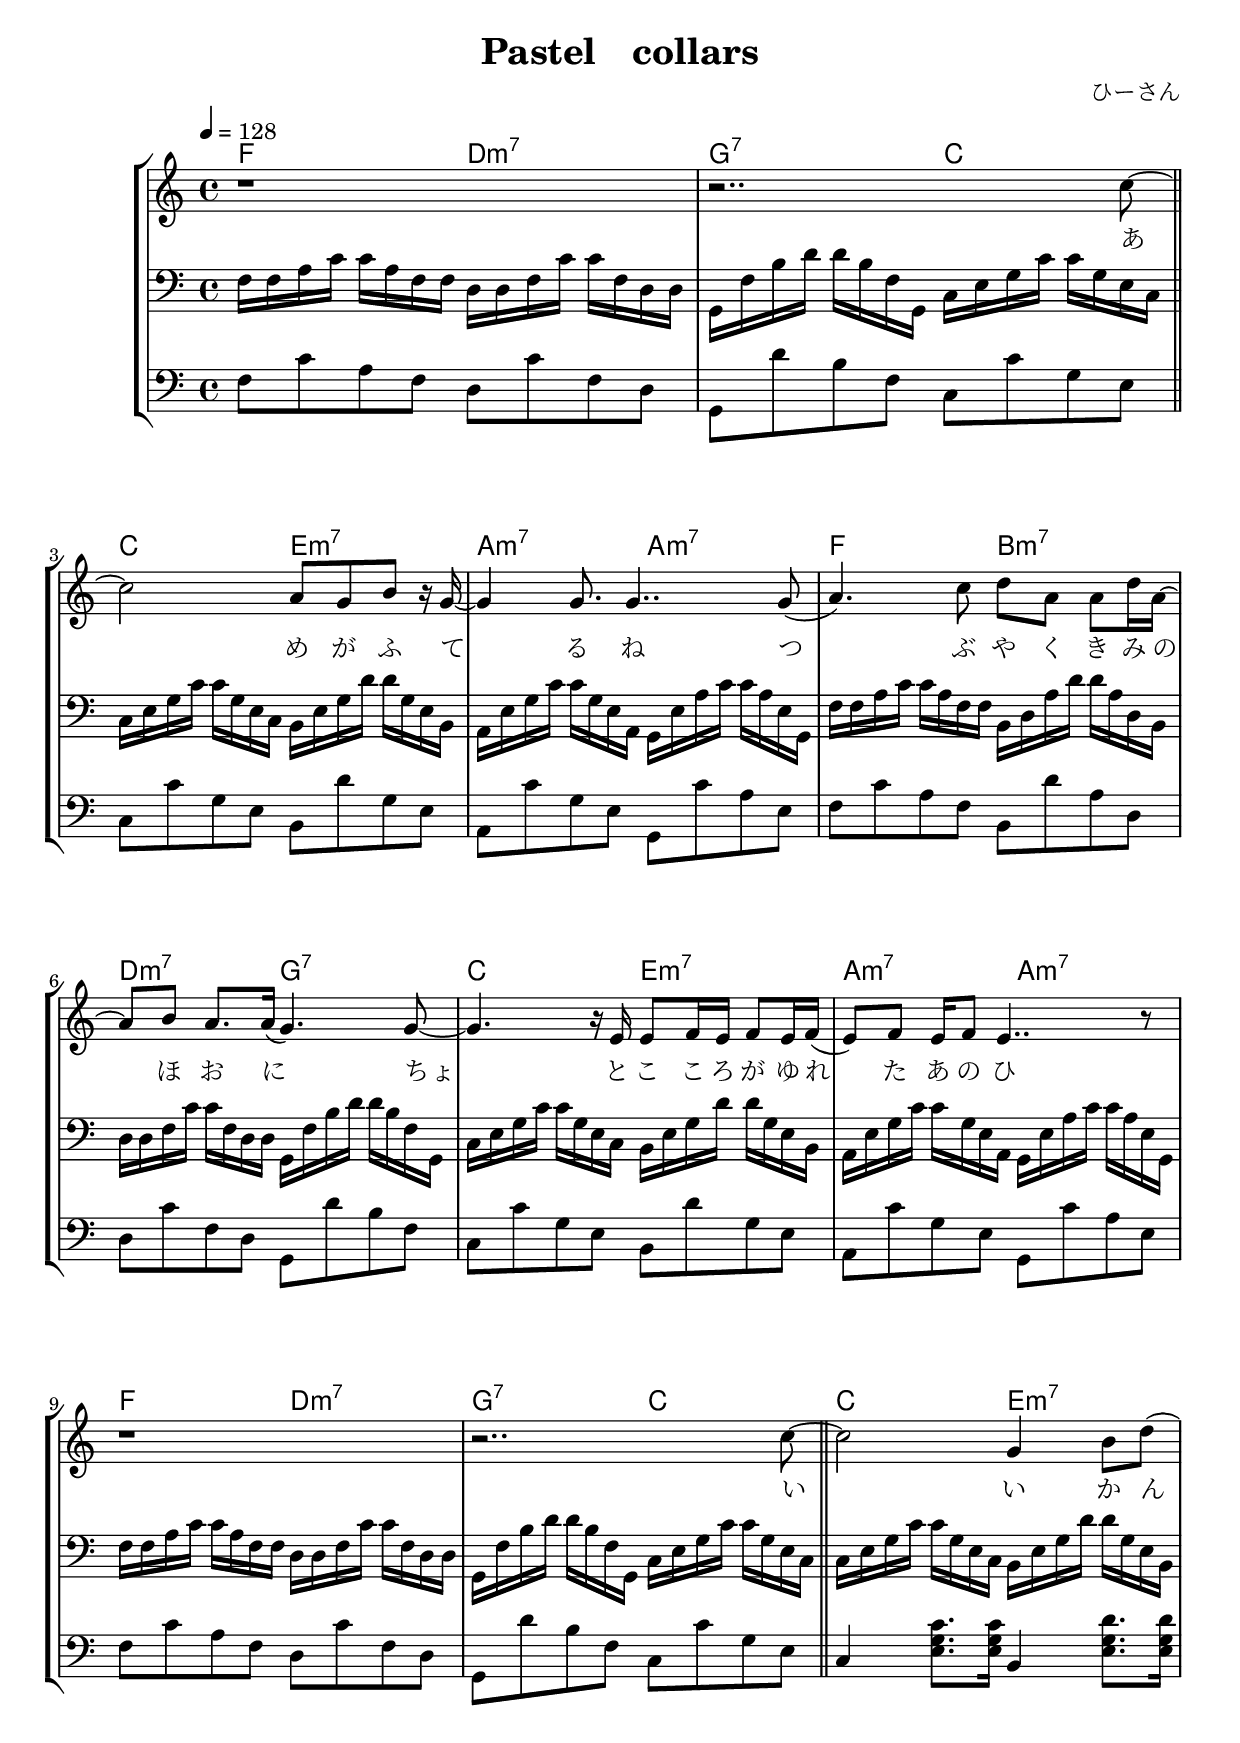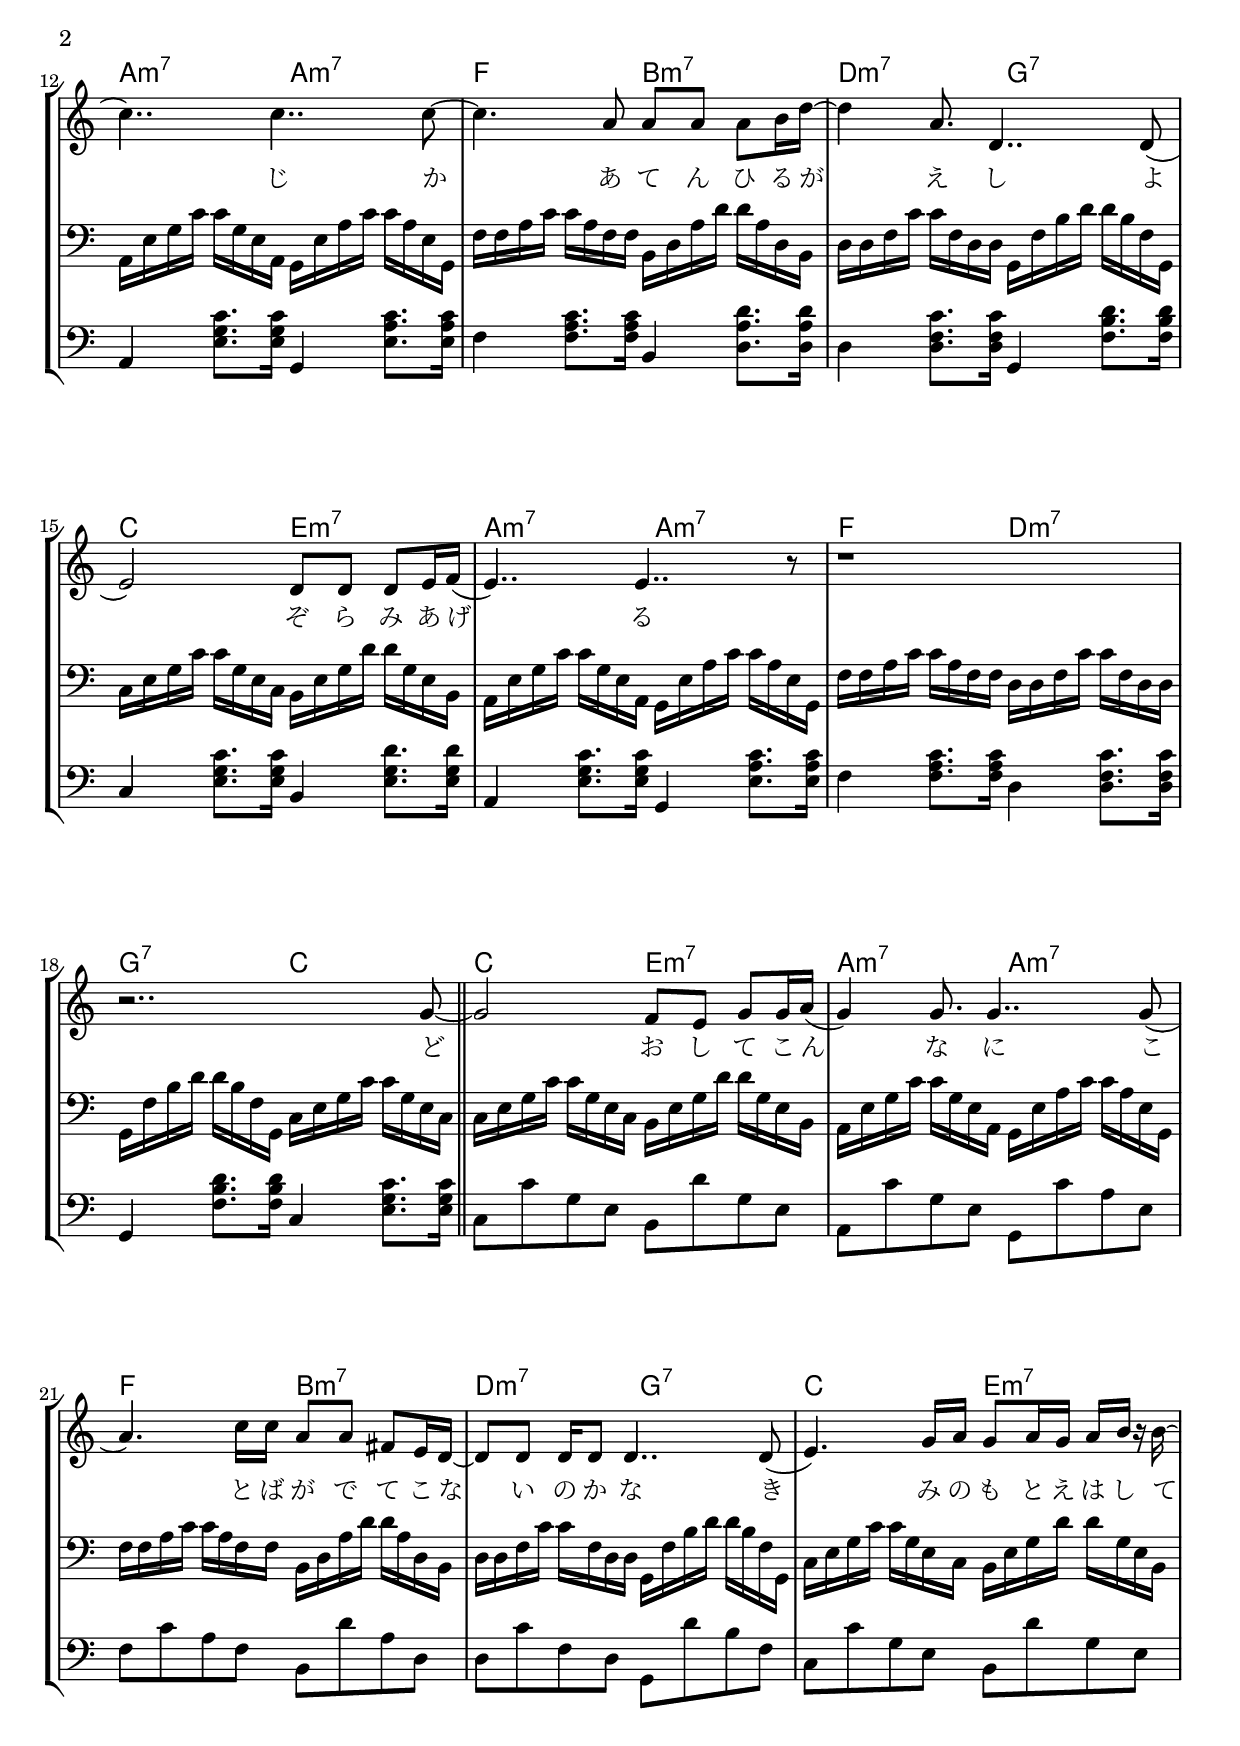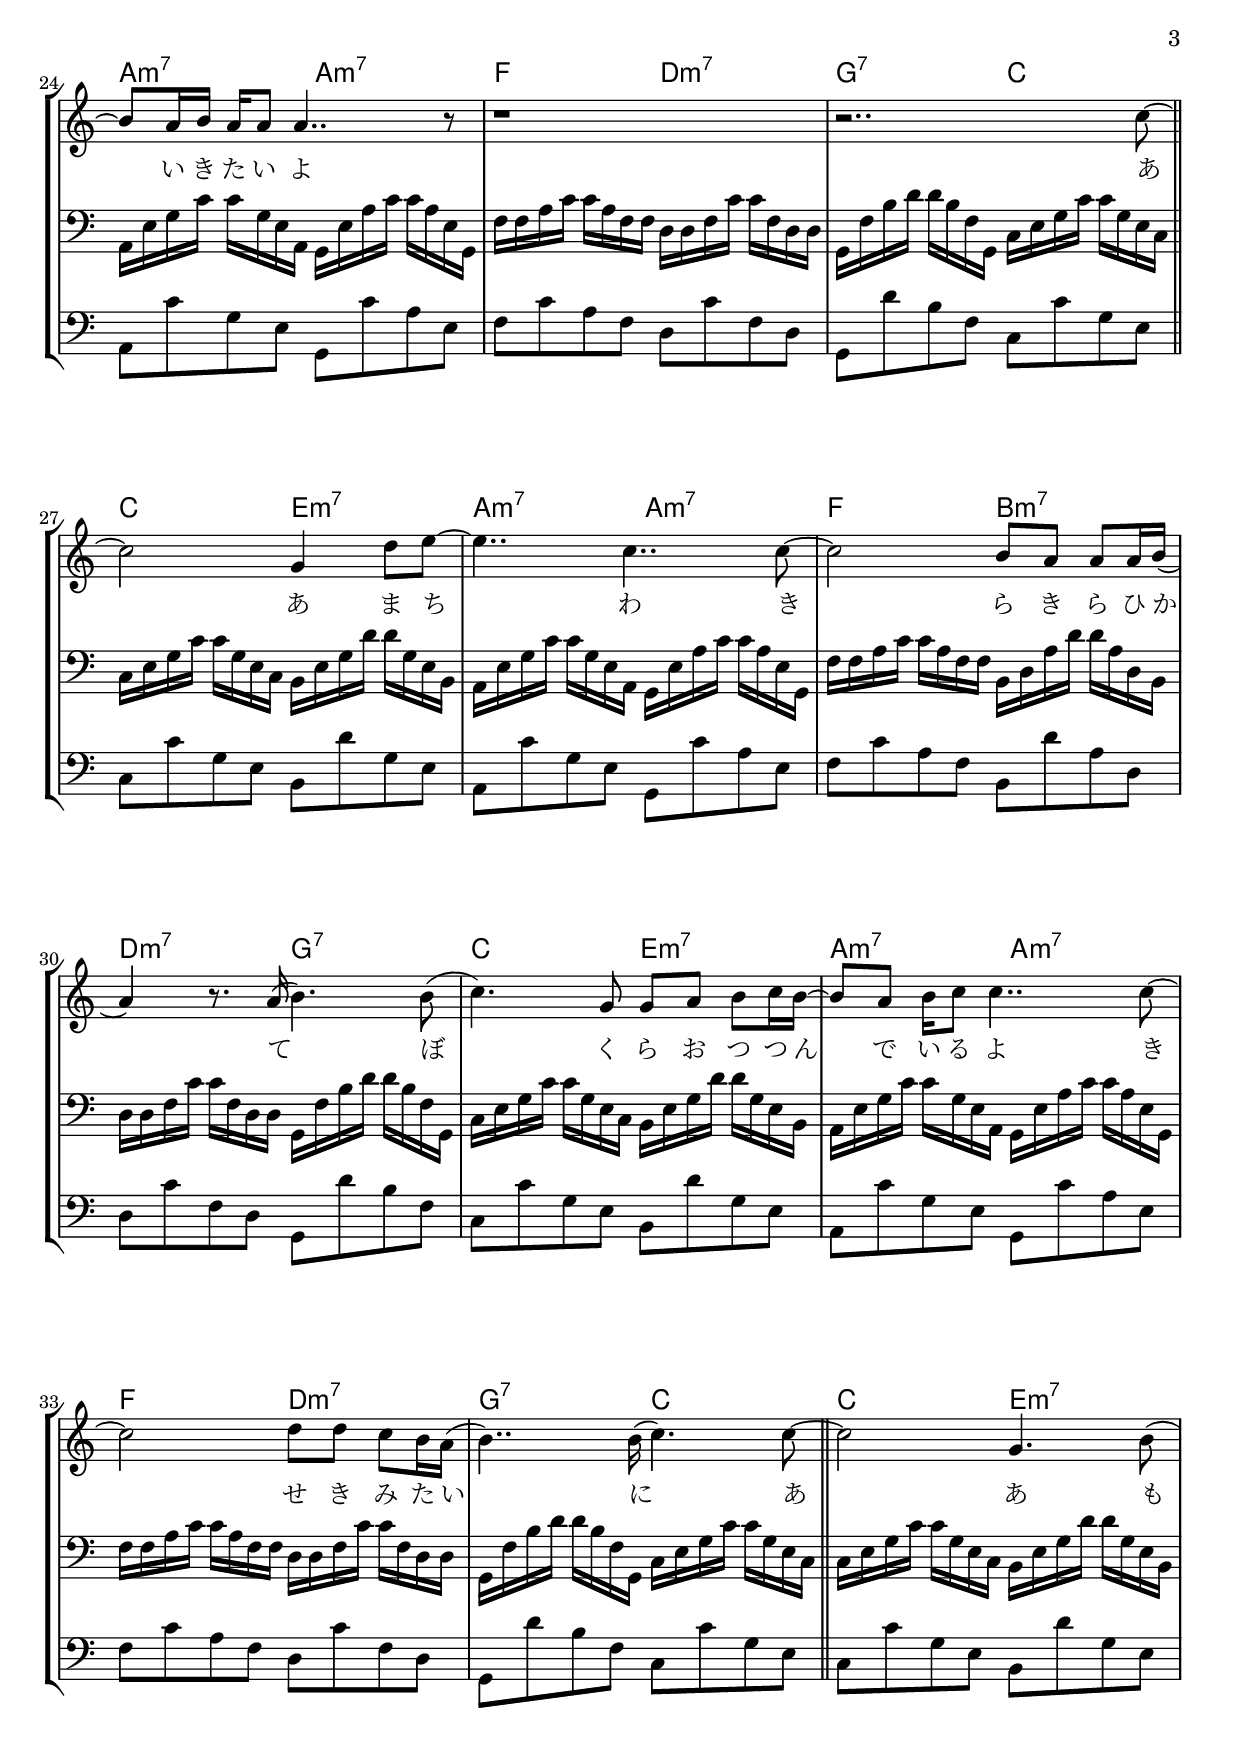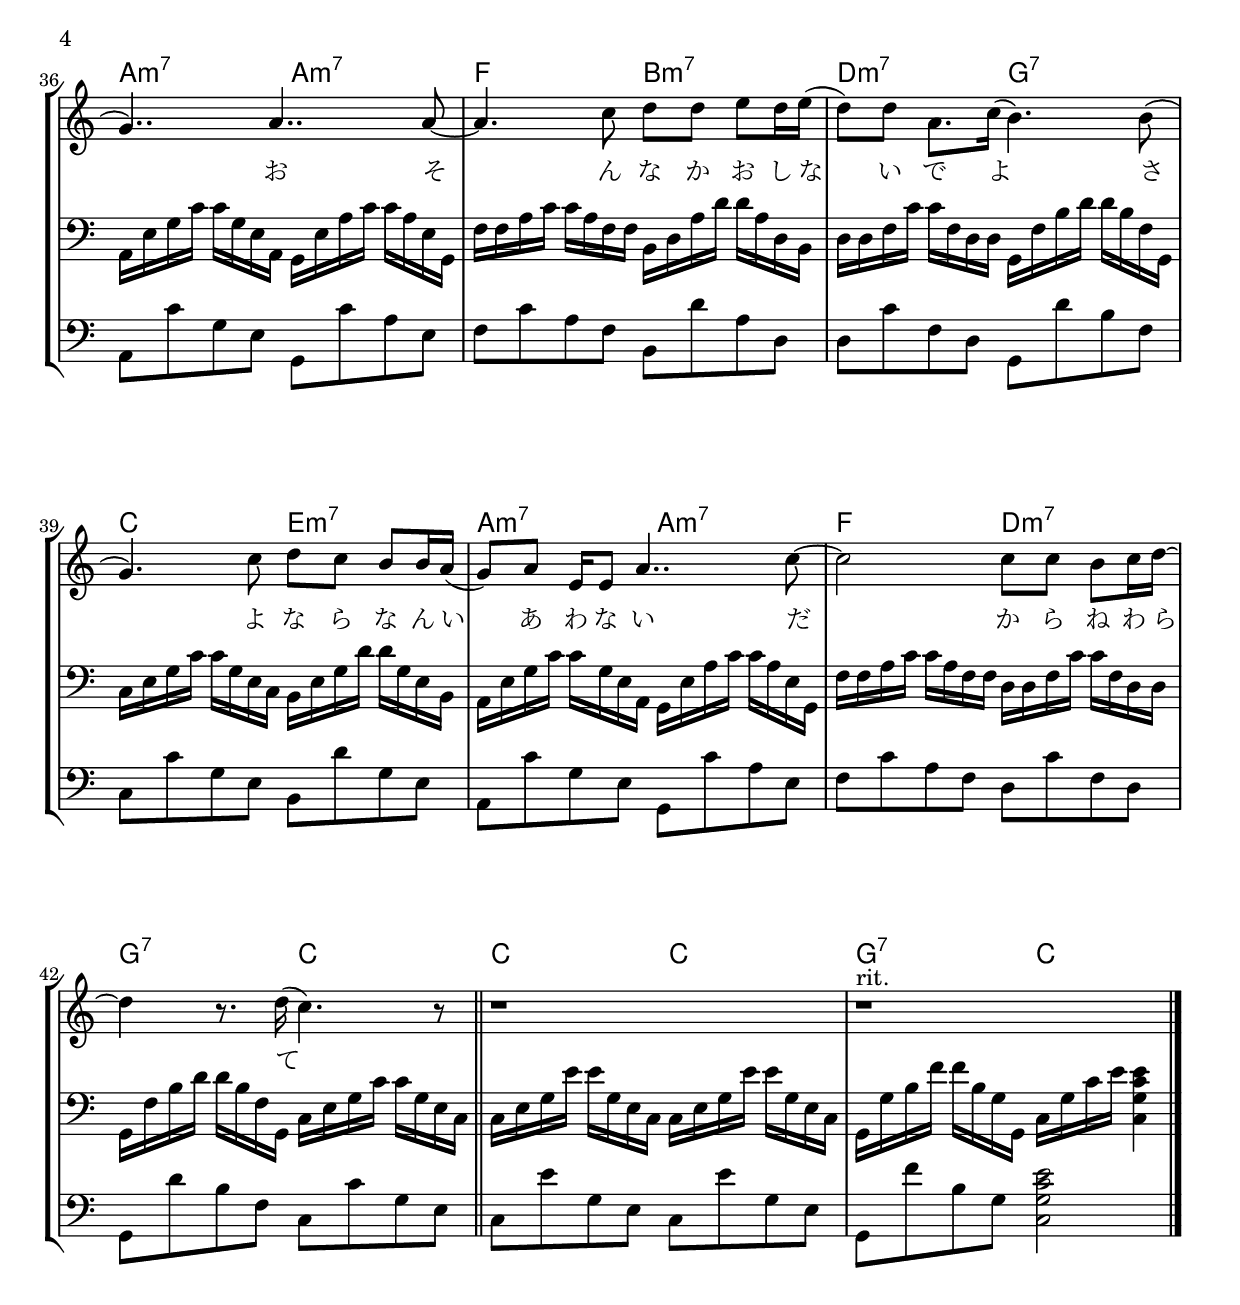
\version "2.12.1"

\header {
	title = \markup {Pastel　collars}
	composer = \markup \center-column {ひーさん}
}

harmony = \chordmode {
	f2 d:min7 g:7 c 

	c e:min7 a:min7 a:min7 f b:min7 d:min7 g:7 c e:min7 a:min7 a:min7 f d:min7 g:7 c 

	c e:min7 a:min7 a:min7 f b:min7 d:min7 g:7 c e:min7 a:min7 a:min7 f d:min7 g:7 c 

	c e:min7 a:min7 a:min7 f b:min7 d:min7 g:7 c e:min7 a:min7 a:min7 f d:min7 g:7 c 

	c e:min7 a:min7 a:min7 f b:min7 d:min7 g:7 c e:min7 a:min7 a:min7 f d:min7 g:7 c 

	c e:min7 a:min7 a:min7 f b:min7 d:min7 g:7 c e:min7 a:min7 a:min7 f d:min7 g:7 c 

	c c g:7 c 
}

melody = {
	\key c \major
	\tempo 4 = 128
	r1 | r2.. 
	\set Staff.midiInstrument = #"mmi0.36"
	c''8~ 
	c''2  a'8  g'8  b'8  r16  g'16~ 
	g'4  g'8.  g'4..  g'8 
	(a'4.)  c''8  d''8  a'8  a'8  d''16  a'16~ 
	a'8  b'8  a'8.  a'16  (g'4.)  g'8~ 
	g'4.  r16  e'16  e'8  f'16  e'16  f'8  e'16  f'16 
	(e'8)  f'8  e'16  f'8  e'4..  	r8 r1 r2.. 	\set Staff.midiInstrument = #"mmi0.36"
	c''8~ 
	c''2  g'4  b'8  d''8 
	(c''4..)  c''4..  c''8~ 
	c''4.  a'8  a'8  a'8  a'8  b'16  d''16~ 
	d''4  a'8.  d'4..  d'8 
	(e'2)  d'8  d'8  d'8  e'16  f'16 
	(e'4..)  e'4..  	r8 r1 r2.. 	\set Staff.midiInstrument = #"mmi0.36"
	g'8~ 
	g'2  f'8  e'8  g'8  g'16  a'16 
	(g'4)  g'8.  g'4..  g'8 
	(a'4.)  c''16  c''16  a'8  a'8  fis'8  e'16  d'16~ 
	d'8  d'8  d'16  d'8  d'4..  d'8 
	(e'4.)  g'16  a'16  g'8  a'16  g'16  a'16  b'16  r16  b'16~ 
	b'8  a'16  b'16  a'16  a'8  a'4..  	r8 r1 r2.. 	\set Staff.midiInstrument = #"mmi0.36"
	c''8~ 
	c''2  g'4  d''8  e''8~ 
	e''4..  c''4..  c''8~ 
	c''2  b'8  a'8  a'8  a'16  b'16 
	(a'4)  r8.  a'16  (b'4.)  b'8 
	(c''4.)  g'8  g'8  a'8  b'8  c''16  b'16~ 
	b'8  a'8  b'16  c''8  c''4..  c''8~ 
	c''2  d''8  d''8  c''8  b'16  a'16 
	(b'4..)  b'16  (c''4.)  	\set Staff.midiInstrument = #"mmi0.36"
	c''8~ 
	c''2  g'4.  b'8 
	(g'4..)  a'4..  a'8~ 
	a'4.  c''8  d''8  d''8  e''8  d''16  e''16 
	(d''8)  d''8  a'8.  c''16  (b'4.)  b'8 
	(g'4.)  c''8  d''8  c''8  b'8  b'16  a'16 
	(g'8)  a'8  e'16  e'8  a'4..  c''8~ 
	c''2  c''8  c''8  b'8  c''16  d''16~ 
	d''4  r8.  d''16  (c''4.)  	r8 	r1 | r1^"rit." \bar "|."
}

words = \lyricmode {
	
	あ  め  が  ふ  て  る  ね  つ  ぶ  や  く  き  み  の  ほ  お  に  ちょ  と  こ  こ  ろ  が  ゆ  れ  た  あ  の  ひ  
	い  い  か  ん  じ  か  あ  て  ん  ひ  る  が  え  し  よ  ぞ  ら  み  あ  げ  る  
	ど  お  し  て  こ  ん  な  に  こ  と  ば  が  で  て  こ  な  い  の  か  な  き  み  の  も  と  え  は  し  て  い  き  た  い  よ  
	あ  あ  ま  ち  わ  き  ら  き  ら  ひ  か  て  ぼ  く  ら  お  つ  つ  ん  で  い  る  よ  き  せ  き  み  た  い  に  
	あ  あ  も  お  そ  ん  な  か  お  し  な  い  で  よ  さ  よ  な  ら  な  ん  い  あ  わ  な  い  だ  か  ら  ね  わ  ら  て  
	
}

tempochange = {
	\tempo 4 = 128
	r1 | r1 \bar "||"
	\tempo 4 = 128
	r1 | r1 | r1 | r1 | r1 | r1 | r1 | r1 \bar "||"
	\tempo 4 = 128
	r1 | r1 | r1 | r1 | r1 | r1 | r1 | r1 \bar "||"
	\tempo 4 = 128
	r1 | r1 | r1 | r1 | r1 | r1 | r1 | r1 \bar "||"
	\tempo 4 = 128
	r1 | r1 | r1 | r1 | r1 | r1 | r1 | r1 \bar "||"
	\tempo 4 = 128
	r1 | r1 | r1 | r1 | r1 | r1 | r1 | r1 \bar "||"
	\tempo 4 = 128
	r1 | \tempo 4 = 96 r2 \tempo 4 = 85 r2 \bar "|."
}

mainacc = {
	\clef bass
	\set Staff.midiInstrument = #"Violin"
	\key c \major
	\tempo 4 = 128
	f16 f a c' c' a f f
	d16 d f c' c' f d d
	g,16 f b d' d' b f g,
	c16 e g c' c' g e c
	\bar "||"

	\set Staff.midiInstrument = #"Violin"
	c16 e g c' c' g e c
	b,16 e g d' d' g e b,
	a,16 e g c' c' g e a,
	g,16 e a c' c' a e g,
	f16 f a c' c' a f f
	b,16 d a d' d' a d b,
	d16 d f c' c' f d d
	g,16 f b d' d' b f g,
	c16 e g c' c' g e c
	b,16 e g d' d' g e b,
	a,16 e g c' c' g e a,
	g,16 e a c' c' a e g,
	f16 f a c' c' a f f
	d16 d f c' c' f d d
	g,16 f b d' d' b f g,
	c16 e g c' c' g e c
	\bar "||"

	\set Staff.midiInstrument = #"Violin"
	c16 e g c' c' g e c
	b,16 e g d' d' g e b,
	a,16 e g c' c' g e a,
	g,16 e a c' c' a e g,
	f16 f a c' c' a f f
	b,16 d a d' d' a d b,
	d16 d f c' c' f d d
	g,16 f b d' d' b f g,
	c16 e g c' c' g e c
	b,16 e g d' d' g e b,
	a,16 e g c' c' g e a,
	g,16 e a c' c' a e g,
	f16 f a c' c' a f f
	d16 d f c' c' f d d
	g,16 f b d' d' b f g,
	c16 e g c' c' g e c
	\bar "||"

	\set Staff.midiInstrument = #"Violin"
	c16 e g c' c' g e c
	b,16 e g d' d' g e b,
	a,16 e g c' c' g e a,
	g,16 e a c' c' a e g,
	f16 f a c' c' a f f
	b,16 d a d' d' a d b,
	d16 d f c' c' f d d
	g,16 f b d' d' b f g,
	c16 e g c' c' g e c
	b,16 e g d' d' g e b,
	a,16 e g c' c' g e a,
	g,16 e a c' c' a e g,
	f16 f a c' c' a f f
	d16 d f c' c' f d d
	g,16 f b d' d' b f g,
	c16 e g c' c' g e c
	\bar "||"

	\set Staff.midiInstrument = #"Violin"
	c16 e g c' c' g e c
	b,16 e g d' d' g e b,
	a,16 e g c' c' g e a,
	g,16 e a c' c' a e g,
	f16 f a c' c' a f f
	b,16 d a d' d' a d b,
	d16 d f c' c' f d d
	g,16 f b d' d' b f g,
	c16 e g c' c' g e c
	b,16 e g d' d' g e b,
	a,16 e g c' c' g e a,
	g,16 e a c' c' a e g,
	f16 f a c' c' a f f
	d16 d f c' c' f d d
	g,16 f b d' d' b f g,
	c16 e g c' c' g e c
	\bar "||"

	\set Staff.midiInstrument = #"Violin"
	c16 e g c' c' g e c
	b,16 e g d' d' g e b,
	a,16 e g c' c' g e a,
	g,16 e a c' c' a e g,
	f16 f a c' c' a f f
	b,16 d a d' d' a d b,
	d16 d f c' c' f d d
	g,16 f b d' d' b f g,
	c16 e g c' c' g e c
	b,16 e g d' d' g e b,
	a,16 e g c' c' g e a,
	g,16 e a c' c' a e g,
	f16 f a c' c' a f f
	d16 d f c' c' f d d
	g,16 f b d' d' b f g,
	c16 e g c' c' g e c
	\bar "||"

	\set Staff.midiInstrument = #"Violin"
	c16 e g e' e' g e c
	c16 e g e' e' g e c
	g,16 g b f' f' b g g,
	c16 g c' e' <c g c' e'>4
	\bar "|."
}

subacc = {
	\clef bass
	\set Staff.midiInstrument = #"Electric Piano2"
	\key c \major
	\tempo 4 = 128
	f8 c' a f
	d8 c' f d
	g,8 d' b f
	c8 c' g e
	\bar "||"

	\set Staff.midiInstrument = #"Electric Piano2"
	c8 c' g e
	b,8 d' g e
	a,8 c' g e
	g,8 c' a e
	f8 c' a f
	b,8 d' a d
	d8 c' f d
	g,8 d' b f
	c8 c' g e
	b,8 d' g e
	a,8 c' g e
	g,8 c' a e
	f8 c' a f
	d8 c' f d
	g,8 d' b f
	c8 c' g e
	\bar "||"

	\set Staff.midiInstrument = #"Electric Piano2"
	c4 <e g c'>8. <e g c'>16
	b,4 <e g d'>8. <e g d'>16
	a,4 <e g c'>8. <e g c'>16
	g,4 <e a c'>8. <e a c'>16
	f4 <f a c'>8. <f a c'>16
	b,4 <d a d'>8. <d a d'>16
	d4 <d f c'>8. <d f c'>16
	g,4 <f b d'>8. <f b d'>16
	c4 <e g c'>8. <e g c'>16
	b,4 <e g d'>8. <e g d'>16
	a,4 <e g c'>8. <e g c'>16
	g,4 <e a c'>8. <e a c'>16
	f4 <f a c'>8. <f a c'>16
	d4 <d f c'>8. <d f c'>16
	g,4 <f b d'>8. <f b d'>16
	c4 <e g c'>8. <e g c'>16
	\bar "||"

	\set Staff.midiInstrument = #"Electric Piano2"
	c8 c' g e
	b,8 d' g e
	a,8 c' g e
	g,8 c' a e
	f8 c' a f
	b,8 d' a d
	d8 c' f d
	g,8 d' b f
	c8 c' g e
	b,8 d' g e
	a,8 c' g e
	g,8 c' a e
	f8 c' a f
	d8 c' f d
	g,8 d' b f
	c8 c' g e
	\bar "||"

	\set Staff.midiInstrument = #"Electric Piano2"
	c8 c' g e
	b,8 d' g e
	a,8 c' g e
	g,8 c' a e
	f8 c' a f
	b,8 d' a d
	d8 c' f d
	g,8 d' b f
	c8 c' g e
	b,8 d' g e
	a,8 c' g e
	g,8 c' a e
	f8 c' a f
	d8 c' f d
	g,8 d' b f
	c8 c' g e
	\bar "||"

	\set Staff.midiInstrument = #"Electric Piano2"
	c8 c' g e
	b,8 d' g e
	a,8 c' g e
	g,8 c' a e
	f8 c' a f
	b,8 d' a d
	d8 c' f d
	g,8 d' b f
	c8 c' g e
	b,8 d' g e
	a,8 c' g e
	g,8 c' a e
	f8 c' a f
	d8 c' f d
	g,8 d' b f
	c8 c' g e
	\bar "||"

	\set Staff.midiInstrument = #"Electric Piano2"
	c8 e' g e
	c8 e' g e
	g,8 f' b g
	<c g c' e'>2
	\bar "|."
}

percA = {
	\drummode {
	\times 16/12{ r8 hh8. hh8. hh8. hh16 } |\times 16/24{ hh4. hh1 r8 } \bar "||"
	\times 16/12{ r8 hh8. hh8. hh8. hh16 } |\times 16/12{ r8 hh8. hh16 hh4 r16 hh16 } |\times 16/12{ r8 hh8. hh8. hh8. hh16 } |\times 16/12{ hh4. hh8 hh8 hh8 } |\times 16/12{ r8 hh8. hh8. hh8. hh16 } |\times 16/12{ r8 hh8. hh16 hh4 r16 hh16 } |\times 16/12{ r8 hh8. hh8. hh8. hh16 } |\times 16/24{ hh4. hh1 r8 } \bar "||"
	\times 16/12{ r8 hh8. hh8. hh8. hh16 } |\times 16/12{ r8 hh8. hh16 hh4 r16 hh16 } |\times 16/12{ r8 hh8. hh8. hh8. hh16 } |\times 16/12{ hh4. hh8 hh8 hh8 } |\times 16/12{ r8 hh8. hh8. hh8. hh16 } |\times 16/12{ r8 hh8. hh16 hh4 r16 hh16 } |\times 16/12{ r8 hh8. hh8. hh8. hh16 } |\times 16/24{ hh4. hh1 r8 } \bar "||"
	\times 16/12{ r8 hh8. hh8. hh8. hh16 } |\times 16/12{ r8 hh8. hh16 hh4 r16 hh16 } |\times 16/12{ r8 hh8. hh8. hh8. hh16 } |\times 16/12{ hh4. hh8 hh8 hh8 } |\times 16/12{ r8 hh8. hh8. hh8. hh16 } |\times 16/12{ r8 hh8. hh16 hh4 r16 hh16 } |\times 16/12{ r8 hh8. hh8. hh8. hh16 } |\times 16/24{ hh4. hh1 r8 } \bar "||"
	\times 16/12{ r8 hh8. hh8. hh8. hh16 } |\times 16/12{ r8 hh8. hh16 hh4 r16 hh16 } |\times 16/12{ r8 hh8. hh8. hh8. hh16 } |\times 16/12{ hh4. hh8 hh8 hh8 } |\times 16/12{ r8 hh8. hh8. hh8. hh16 } |\times 16/12{ r8 hh8. hh16 hh4 r16 hh16 } |\times 16/12{ r8 hh8. hh8. hh8. hh16 } |\times 16/24{ hh4. hh1 r8 } \bar "||"
	\times 16/12{ r8 hh8. hh8. hh8. hh16 } |\times 16/12{ r8 hh8. hh16 hh4 r16 hh16 } |\times 16/12{ r8 hh8. hh8. hh8. hh16 } |\times 16/12{ hh4. hh8 hh8 hh8 } |\times 16/12{ r8 hh8. hh8. hh8. hh16 } |\times 16/12{ r8 hh8. hh16 hh4 r16 hh16 } |\times 16/12{ r8 hh8. hh8. hh8. hh16 } |\times 16/24{ hh4. hh1 r8 } \bar "||"
	\times 16/12{ r8 hh8. hh8. hh8. hh16 } |\times 16/24{ hh4. hh1 r8 } \bar "|."
	}
}

percB = {
	\drummode {
	\times 16/12{ r2. } |\times 16/24{ r8 sn8 sn4 sn16 sn16 sn4 sn2 r8 } \bar "||"
	\times 16/12{ r2. } |\times 16/12{ r4. sn8. sn16 sn8 } |\times 16/12{ r2. } |\times 16/12{ r4 r16 sn16 sn8 sn8 sn8 } |\times 16/12{ r2. } |\times 16/12{ r4. sn8. sn16 sn8 } |\times 16/12{ r2. } |\times 16/24{ r8 sn8 sn4 sn16 sn16 sn4 sn2 r8 } \bar "||"
	\times 16/12{ r2. } |\times 16/12{ r4. sn8. sn16 sn8 } |\times 16/12{ r2. } |\times 16/12{ r4 r16 sn16 sn8 sn8 sn8 } |\times 16/12{ r2. } |\times 16/12{ r4. sn8. sn16 sn8 } |\times 16/12{ r2. } |\times 16/24{ r8 sn8 sn4 sn16 sn16 sn4 sn2 r8 } \bar "||"
	\times 16/12{ r2. } |\times 16/12{ r4. sn8. sn16 sn8 } |\times 16/12{ r2. } |\times 16/12{ r4 r16 sn16 sn8 sn8 sn8 } |\times 16/12{ r2. } |\times 16/12{ r4. sn8. sn16 sn8 } |\times 16/12{ r2. } |\times 16/24{ r8 sn8 sn4 sn16 sn16 sn4 sn2 r8 } \bar "||"
	\times 16/12{ r2. } |\times 16/12{ r4. sn8. sn16 sn8 } |\times 16/12{ r2. } |\times 16/12{ r4 r16 sn16 sn8 sn8 sn8 } |\times 16/12{ r2. } |\times 16/12{ r4. sn8. sn16 sn8 } |\times 16/12{ r2. } |\times 16/24{ r8 sn8 sn4 sn16 sn16 sn4 sn2 r8 } \bar "||"
	\times 16/12{ r2. } |\times 16/12{ r4. sn8. sn16 sn8 } |\times 16/12{ r2. } |\times 16/12{ r4 r16 sn16 sn8 sn8 sn8 } |\times 16/12{ r2. } |\times 16/12{ r4. sn8. sn16 sn8 } |\times 16/12{ r2. } |\times 16/24{ r8 sn8 sn4 sn16 sn16 sn4 sn2 r8 } \bar "||"
	\times 16/12{ r2. } |\times 16/24{ r8 sn8 sn4 sn16 sn16 sn4 sn2 r8 } \bar "|."
	}
}

percC = {
	\drummode {
	\times 16/12{ bd4. bd4. } |\times 16/24{ bd4. bd4. bd4 bd4. bd8 } \bar "||"
	\times 16/12{ bd4. bd4. } |\times 16/12{ bd4 r16 bd8. bd4 } |\times 16/12{ bd4. bd4. } |\times 16/12{ bd8 bd16 bd4 bd8 bd8. } |\times 16/12{ bd4. bd4. } |\times 16/12{ bd4 r16 bd8. bd4 } |\times 16/12{ bd4. bd4. } |\times 16/24{ bd4. bd4. bd4 bd4. bd8 } \bar "||"
	\times 16/12{ bd4. bd4. } |\times 16/12{ bd4 r16 bd8. bd4 } |\times 16/12{ bd4. bd4. } |\times 16/12{ bd8 bd16 bd4 bd8 bd8. } |\times 16/12{ bd4. bd4. } |\times 16/12{ bd4 r16 bd8. bd4 } |\times 16/12{ bd4. bd4. } |\times 16/24{ bd4. bd4. bd4 bd4. bd8 } \bar "||"
	\times 16/12{ bd4. bd4. } |\times 16/12{ bd4 r16 bd8. bd4 } |\times 16/12{ bd4. bd4. } |\times 16/12{ bd8 bd16 bd4 bd8 bd8. } |\times 16/12{ bd4. bd4. } |\times 16/12{ bd4 r16 bd8. bd4 } |\times 16/12{ bd4. bd4. } |\times 16/24{ bd4. bd4. bd4 bd4. bd8 } \bar "||"
	\times 16/12{ bd4. bd4. } |\times 16/12{ bd4 r16 bd8. bd4 } |\times 16/12{ bd4. bd4. } |\times 16/12{ bd8 bd16 bd4 bd8 bd8. } |\times 16/12{ bd4. bd4. } |\times 16/12{ bd4 r16 bd8. bd4 } |\times 16/12{ bd4. bd4. } |\times 16/24{ bd4. bd4. bd4 bd4. bd8 } \bar "||"
	\times 16/12{ bd4. bd4. } |\times 16/12{ bd4 r16 bd8. bd4 } |\times 16/12{ bd4. bd4. } |\times 16/12{ bd8 bd16 bd4 bd8 bd8. } |\times 16/12{ bd4. bd4. } |\times 16/12{ bd4 r16 bd8. bd4 } |\times 16/12{ bd4. bd4. } |\times 16/24{ bd4. bd4. bd4 bd4. bd8 } \bar "||"
	\times 16/12{ bd4. bd4. } |\times 16/24{ bd4. bd4. bd4 bd4. bd8 } \bar "|."
	}
}

percD = {
	\drummode {
	\times 16/12{ r8. hho4. hho8. } |\times 16/24{ r1 r2 } \bar "||"
	\times 16/12{ r8. hho4. hho8. } |\times 16/12{ r8. hho2 r16 } |\times 16/12{ r8. hho4. hho8. } |\times 16/12{ r8. hho2 r16 } |\times 16/12{ r8. hho4. hho8. } |\times 16/12{ r8. hho2 r16 } |\times 16/12{ r8. hho4. hho8. } |\times 16/24{ r1 r2 } \bar "||"
	\times 16/12{ r8. hho4. hho8. } |\times 16/12{ r8. hho2 r16 } |\times 16/12{ r8. hho4. hho8. } |\times 16/12{ r8. hho2 r16 } |\times 16/12{ r8. hho4. hho8. } |\times 16/12{ r8. hho2 r16 } |\times 16/12{ r8. hho4. hho8. } |\times 16/24{ r1 r2 } \bar "||"
	\times 16/12{ r8. hho4. hho8. } |\times 16/12{ r8. hho2 r16 } |\times 16/12{ r8. hho4. hho8. } |\times 16/12{ r8. hho2 r16 } |\times 16/12{ r8. hho4. hho8. } |\times 16/12{ r8. hho2 r16 } |\times 16/12{ r8. hho4. hho8. } |\times 16/24{ r1 r2 } \bar "||"
	\times 16/12{ r8. hho4. hho8. } |\times 16/12{ r8. hho2 r16 } |\times 16/12{ r8. hho4. hho8. } |\times 16/12{ r8. hho2 r16 } |\times 16/12{ r8. hho4. hho8. } |\times 16/12{ r8. hho2 r16 } |\times 16/12{ r8. hho4. hho8. } |\times 16/24{ r1 r2 } \bar "||"
	\times 16/12{ r8. hho4. hho8. } |\times 16/12{ r8. hho2 r16 } |\times 16/12{ r8. hho4. hho8. } |\times 16/12{ r8. hho2 r16 } |\times 16/12{ r8. hho4. hho8. } |\times 16/12{ r8. hho2 r16 } |\times 16/12{ r8. hho4. hho8. } |\times 16/24{ r1 r2 } \bar "||"
	\times 16/12{ r8. hho4. hho8. } |\times 16/24{ r1 r2 } \bar "|."
	}
}

percE = {
	\drummode {
	\times 16/12{ hhp4. hhp4. } |\times 16/24{ r4 hhp2 hhp2. } \bar "||"
	\times 16/12{ hhp4. hhp4. } |\times 16/12{ hhp2 hhp4 } |\times 16/12{ hhp4. hhp4. } |\times 16/12{ r8 hhp4 r16 hhp8 hhp8 hhp16 } |\times 16/12{ hhp4. hhp4. } |\times 16/12{ hhp2 hhp4 } |\times 16/12{ hhp4. hhp4. } |\times 16/24{ r4 hhp2 hhp2. } \bar "||"
	\times 16/12{ hhp4. hhp4. } |\times 16/12{ hhp2 hhp4 } |\times 16/12{ hhp4. hhp4. } |\times 16/12{ r8 hhp4 r16 hhp8 hhp8 hhp16 } |\times 16/12{ hhp4. hhp4. } |\times 16/12{ hhp2 hhp4 } |\times 16/12{ hhp4. hhp4. } |\times 16/24{ r4 hhp2 hhp2. } \bar "||"
	\times 16/12{ hhp4. hhp4. } |\times 16/12{ hhp2 hhp4 } |\times 16/12{ hhp4. hhp4. } |\times 16/12{ r8 hhp4 r16 hhp8 hhp8 hhp16 } |\times 16/12{ hhp4. hhp4. } |\times 16/12{ hhp2 hhp4 } |\times 16/12{ hhp4. hhp4. } |\times 16/24{ r4 hhp2 hhp2. } \bar "||"
	\times 16/12{ hhp4. hhp4. } |\times 16/12{ hhp2 hhp4 } |\times 16/12{ hhp4. hhp4. } |\times 16/12{ r8 hhp4 r16 hhp8 hhp8 hhp16 } |\times 16/12{ hhp4. hhp4. } |\times 16/12{ hhp2 hhp4 } |\times 16/12{ hhp4. hhp4. } |\times 16/24{ r4 hhp2 hhp2. } \bar "||"
	\times 16/12{ hhp4. hhp4. } |\times 16/12{ hhp2 hhp4 } |\times 16/12{ hhp4. hhp4. } |\times 16/12{ r8 hhp4 r16 hhp8 hhp8 hhp16 } |\times 16/12{ hhp4. hhp4. } |\times 16/12{ hhp2 hhp4 } |\times 16/12{ hhp4. hhp4. } |\times 16/24{ r4 hhp2 hhp2. } \bar "||"
	\times 16/12{ hhp4. hhp4. } |\times 16/24{ r4 hhp2 hhp2. } \bar "|."
	}
}

percF = {
	\drummode {
	\times 16/12{ r2. } |\times 16/24{ r1 r8 tomml8 tomml4 } \bar "||"
	\times 16/12{ r2. } |\times 16/12{ r2 r8. tomml16 } |\times 16/12{ r2. } |\times 16/12{ r2 r8. tomml16 } |\times 16/12{ r2. } |\times 16/12{ r2 r8. tomml16 } |\times 16/12{ r2. } |\times 16/24{ r1 r8 tomml8 tomml4 } \bar "||"
	\times 16/12{ r2. } |\times 16/12{ r2 r8. tomml16 } |\times 16/12{ r2. } |\times 16/12{ r2 r8. tomml16 } |\times 16/12{ r2. } |\times 16/12{ r2 r8. tomml16 } |\times 16/12{ r2. } |\times 16/24{ r1 r8 tomml8 tomml4 } \bar "||"
	\times 16/12{ r2. } |\times 16/12{ r2 r8. tomml16 } |\times 16/12{ r2. } |\times 16/12{ r2 r8. tomml16 } |\times 16/12{ r2. } |\times 16/12{ r2 r8. tomml16 } |\times 16/12{ r2. } |\times 16/24{ r1 r8 tomml8 tomml4 } \bar "||"
	\times 16/12{ r2. } |\times 16/12{ r2 r8. tomml16 } |\times 16/12{ r2. } |\times 16/12{ r2 r8. tomml16 } |\times 16/12{ r2. } |\times 16/12{ r2 r8. tomml16 } |\times 16/12{ r2. } |\times 16/24{ r1 r8 tomml8 tomml4 } \bar "||"
	\times 16/12{ r2. } |\times 16/12{ r2 r8. tomml16 } |\times 16/12{ r2. } |\times 16/12{ r2 r8. tomml16 } |\times 16/12{ r2. } |\times 16/12{ r2 r8. tomml16 } |\times 16/12{ r2. } |\times 16/24{ r1 r8 tomml8 tomml4 } \bar "||"
	\times 16/12{ r2. } |\times 16/24{ r1 r8 tomml8 tomml4 } \bar "|."
	}
}

percG = {
	\drummode {
	r1 |\times 16/24{ r1 r4. tomfh8 } \bar "||"
	r1 |r1 |r1 |r1 |r1 |r1 |r1 |\times 16/24{ r1 r4. tomfh8 } \bar "||"
	r1 |r1 |r1 |r1 |r1 |r1 |r1 |\times 16/24{ r1 r4. tomfh8 } \bar "||"
	r1 |r1 |r1 |r1 |r1 |r1 |r1 |\times 16/24{ r1 r4. tomfh8 } \bar "||"
	r1 |r1 |r1 |r1 |r1 |r1 |r1 |\times 16/24{ r1 r4. tomfh8 } \bar "||"
	r1 |r1 |r1 |r1 |r1 |r1 |r1 |\times 16/24{ r1 r4. tomfh8 } \bar "||"
	r1 |\times 16/24{ r1 r4. tomfh8 } \bar "|."
	}
}

\score {
	<<
		\new StaffGroup <<
			\new ChordNames {\harmony}
			\new Voice = "melody" {\melody}
			\new Lyrics \lyricsto "melody" \words
			\new Staff = "mainacc" {\mainacc}
			\new Staff = "subacc" {\subacc}
		>>
	>>
	\layout { }
}
